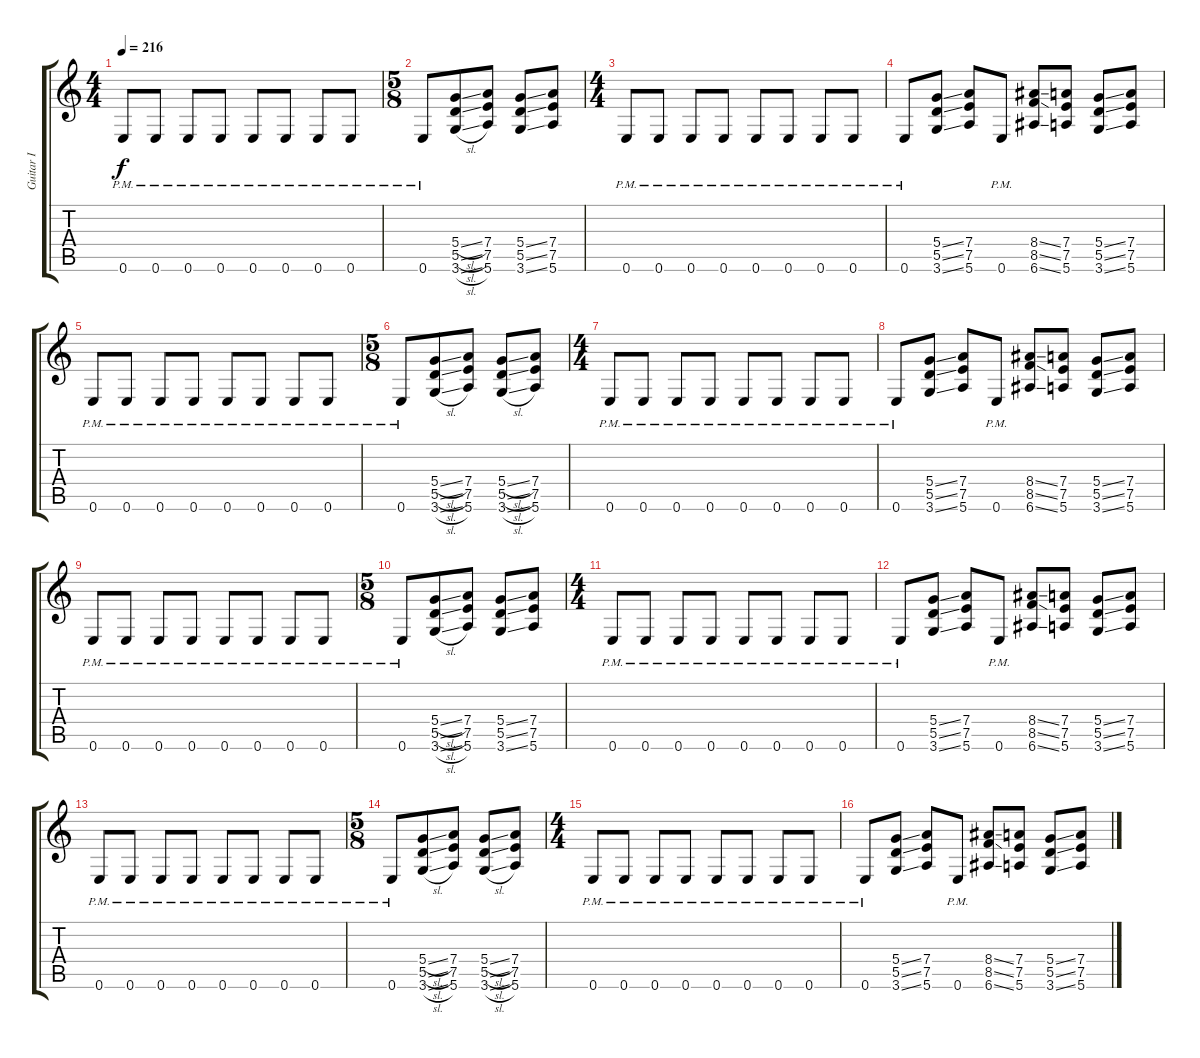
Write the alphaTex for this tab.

\track ("Guitar I" "Guitar I") {instrument distortionguitar}
\staff {score tabs}
\tuning (E4 B3 G3 D3 A2 E2) {hide}
\ts (4 4)
\tempo 216
\clef g2
\ks c
0.6{pm}.8{dy f} 0.6{pm}.8 0.6{pm}.8 0.6{pm}.8 0.6{pm}.8 0.6{pm}.8 0.6{pm}.8 0.6{pm}.8 |
\ts (5 8)
0.6{pm}.8 (5.4{sl} 5.5{sl} 3.6{sl}).8 (7.4 7.5 5.6).8 (5.4{ss} 5.5{ss} 3.6{ss}).8 (7.4 7.5 5.6).8 |
\ts (4 4)
0.6{pm}.8 0.6{pm}.8 0.6{pm}.8 0.6{pm}.8 0.6{pm}.8 0.6{pm}.8 0.6{pm}.8 0.6{pm}.8 |
0.6{pm}.8 (5.4{ss} 5.5{ss} 3.6{ss}).8 (7.4 7.5 5.6).8 0.6{pm}.8 (8.4{ss} 8.5{ss} 6.6{ss}).8 (7.4 7.5 5.6).8 (5.4{ss} 5.5{ss} 3.6{ss}).8 (7.4 7.5 5.6).8 |
0.6{pm}.8 0.6{pm}.8 0.6{pm}.8 0.6{pm}.8 0.6{pm}.8 0.6{pm}.8 0.6{pm}.8 0.6{pm}.8 |
\ts (5 8)
0.6{pm}.8 (5.4{sl} 5.5{sl} 3.6{sl}).8 (7.4 7.5 5.6).8 (5.4{sl} 5.5{sl} 3.6{sl}).8 (7.4 7.5 5.6).8 |
\ts (4 4)
0.6{pm}.8 0.6{pm}.8 0.6{pm}.8 0.6{pm}.8 0.6{pm}.8 0.6{pm}.8 0.6{pm}.8 0.6{pm}.8 |
0.6{pm}.8 (5.4{ss} 5.5{ss} 3.6{ss}).8 (7.4 7.5 5.6).8 0.6{pm}.8 (8.4{ss} 8.5{ss} 6.6{ss}).8 (7.4 7.5 5.6).8 (5.4{ss} 5.5{ss} 3.6{ss}).8 (7.4 7.5 5.6).8 |
0.6{pm}.8 0.6{pm}.8 0.6{pm}.8 0.6{pm}.8 0.6{pm}.8 0.6{pm}.8 0.6{pm}.8 0.6{pm}.8 |
\ts (5 8)
0.6{pm}.8 (5.4{sl} 5.5{sl} 3.6{sl}).8 (7.4 7.5 5.6).8 (5.4{ss} 5.5{ss} 3.6{ss}).8 (7.4 7.5 5.6).8 |
\ts (4 4)
0.6{pm}.8 0.6{pm}.8 0.6{pm}.8 0.6{pm}.8 0.6{pm}.8 0.6{pm}.8 0.6{pm}.8 0.6{pm}.8 |
0.6{pm}.8 (5.4{ss} 5.5{ss} 3.6{ss}).8 (7.4 7.5 5.6).8 0.6{pm}.8 (8.4{ss} 8.5{ss} 6.6{ss}).8 (7.4 7.5 5.6).8 (5.4{ss} 5.5{ss} 3.6{ss}).8 (7.4 7.5 5.6).8 |
0.6{pm}.8 0.6{pm}.8 0.6{pm}.8 0.6{pm}.8 0.6{pm}.8 0.6{pm}.8 0.6{pm}.8 0.6{pm}.8 |
\ts (5 8)
0.6{pm}.8 (5.4{sl} 5.5{sl} 3.6{sl}).8 (7.4 7.5 5.6).8 (5.4{sl} 5.5{sl} 3.6{sl}).8 (7.4 7.5 5.6).8 |
\ts (4 4)
0.6{pm}.8 0.6{pm}.8 0.6{pm}.8 0.6{pm}.8 0.6{pm}.8 0.6{pm}.8 0.6{pm}.8 0.6{pm}.8 |
0.6{pm}.8 (5.4{ss} 5.5{ss} 3.6{ss}).8 (7.4 7.5 5.6).8 0.6{pm}.8 (8.4{ss} 8.5{ss} 6.6{ss}).8 (7.4 7.5 5.6).8 (5.4{ss} 5.5{ss} 3.6{ss}).8 (7.4 7.5 5.6).8
